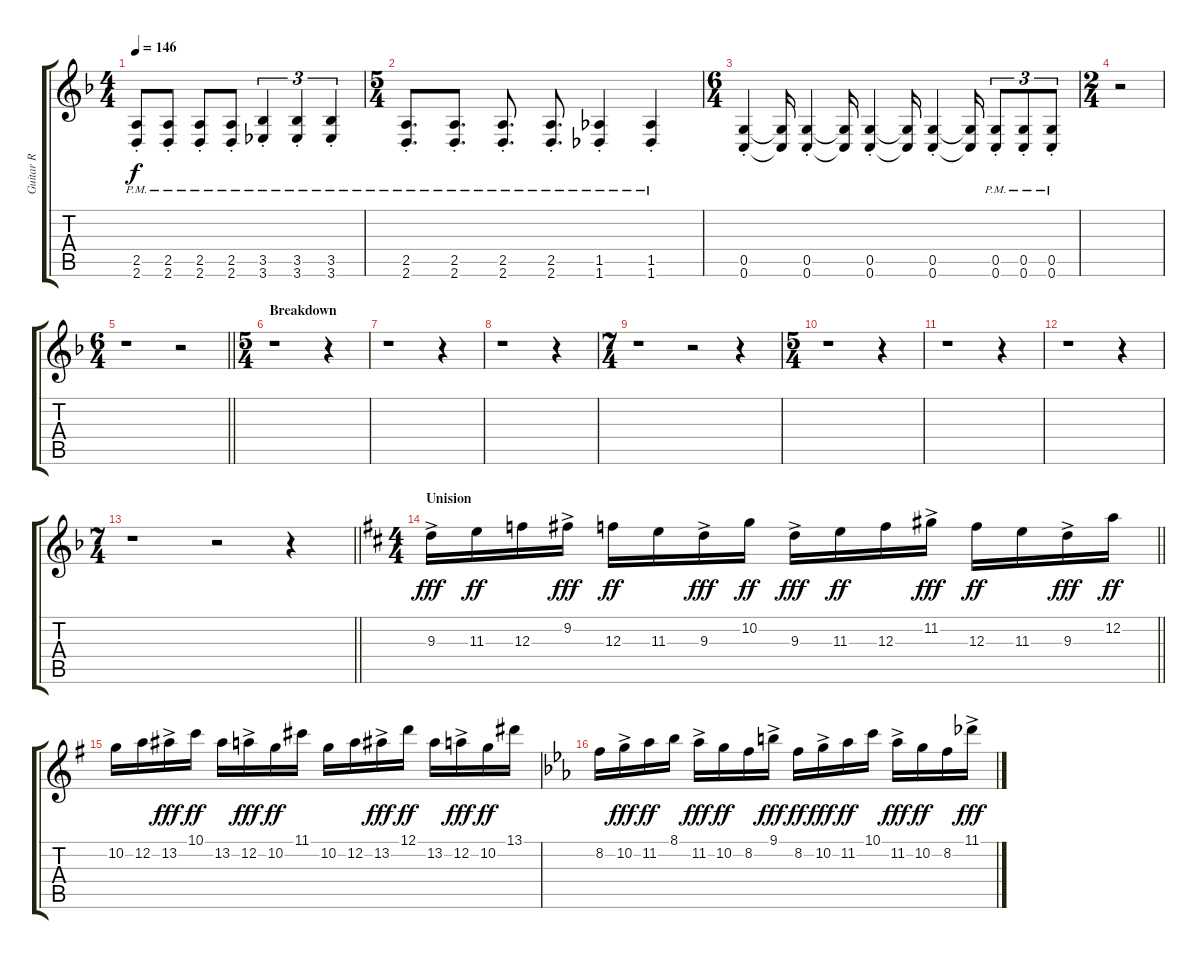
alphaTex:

\track ("Guitar R" "Guitar R") {instrument overdrivenguitar}
\staff {score tabs}
\tuning (D4 A3 F3 C3 G2 C2) {hide}
\ts (4 4)
\tempo 146
\clef g2
\ks f
(2.5{pm st} 2.6{pm st}).8{dy f} (2.5{pm st} 2.6{pm st}).8 (2.5{pm st} 2.6{pm st}).8 (2.5{pm st} 2.6{pm st}).8 (3.5{pm st} 3.6{pm st}).4{tu (3 2)} (3.5{pm st} 3.6{pm st}).4{tu (3 2)} (3.5{pm st} 3.6{pm st}).4{tu (3 2)} |
\ts (5 4)
(2.5{pm st} 2.6{pm st}).8{d} (2.5{pm st} 2.6{pm st}).8{d} (2.5{pm st} 2.6{pm st}).8{d} (2.5{pm st} 2.6{pm st}).8{d} (1.5{pm st} 1.6{pm st}).4 (1.5{pm st} 1.6{pm st}).4 |
\ts (6 4)
(0.5{st} 0.6{st}).4 (0.5{t} 0.6{t}).16 (0.5{st} 0.6{st}).4 (0.5{t} 0.6{t}).16 (0.5{st} 0.6{st}).4 (0.5{t} 0.6{t}).16 (0.5{st} 0.6{st}).4 (0.5{t} 0.6{t}).16 (0.5{pm st} 0.6{pm st}).8{tu (3 2)} (0.5{pm st} 0.6{pm st}).8{tu (3 2)} (0.5{pm st} 0.6{pm st}).8{tu (3 2)} |
\ts (2 4)
r.2 |
\ts (6 4)
\barLineRight lightlight
r.1 r.2 |
\ts (5 4)
\section ("" "Breakdown")
r.1 r.4 |
r.1 r.4 |
r.1 r.4 |
\ts (7 4)
r.1 r.2 r.4 |
\ts (5 4)
r.1 r.4 |
r.1 r.4 |
r.1 r.4 |
\ts (7 4)
\barLineRight lightlight
r.1 r.2 r.4 |
\ts (4 4)
\section ("" "Unision")
\barLineRight lightlight
\ks d
9.3{ac}.16{dy fff instrument overdrivenguitar} 11.3.16{dy ff} 12.3.16 9.2{ac}.16{dy fff} 12.3.16{dy ff} 11.3.16 9.3{ac}.16{dy fff} 10.2.16{dy ff} 9.3{ac}.16{dy fff} 11.3.16{dy ff} 12.3.16 11.2{ac}.16{dy fff} 12.3.16{dy ff} 11.3.16 9.3{ac}.16{dy fff} 12.2.16{dy ff} |
\ks g
10.2.16 12.2.16 13.2{ac}.16{dy fff} 10.1.16{dy ff} 13.2.16 12.2{ac}.16{dy fff} 10.2.16{dy ff} 11.1.16 10.2.16 12.2.16 13.2{ac}.16{dy fff} 12.1.16{dy ff} 13.2.16 12.2{ac}.16{dy fff} 10.2.16{dy ff} 13.1.16 |
\ks eb
8.2.16 10.2{ac}.16{dy fff} 11.2.16{dy ff} 8.1.16 11.2{ac}.16{dy fff} 10.2.16{dy ff} 8.2.16 9.1{ac}.16{dy fff} 8.2.16{dy ff} 10.2{ac}.16{dy fff} 11.2.16{dy ff} 10.1.16 11.2{ac}.16{dy fff} 10.2.16{dy ff} 8.2.16 11.1{ac}.16{dy fff}
